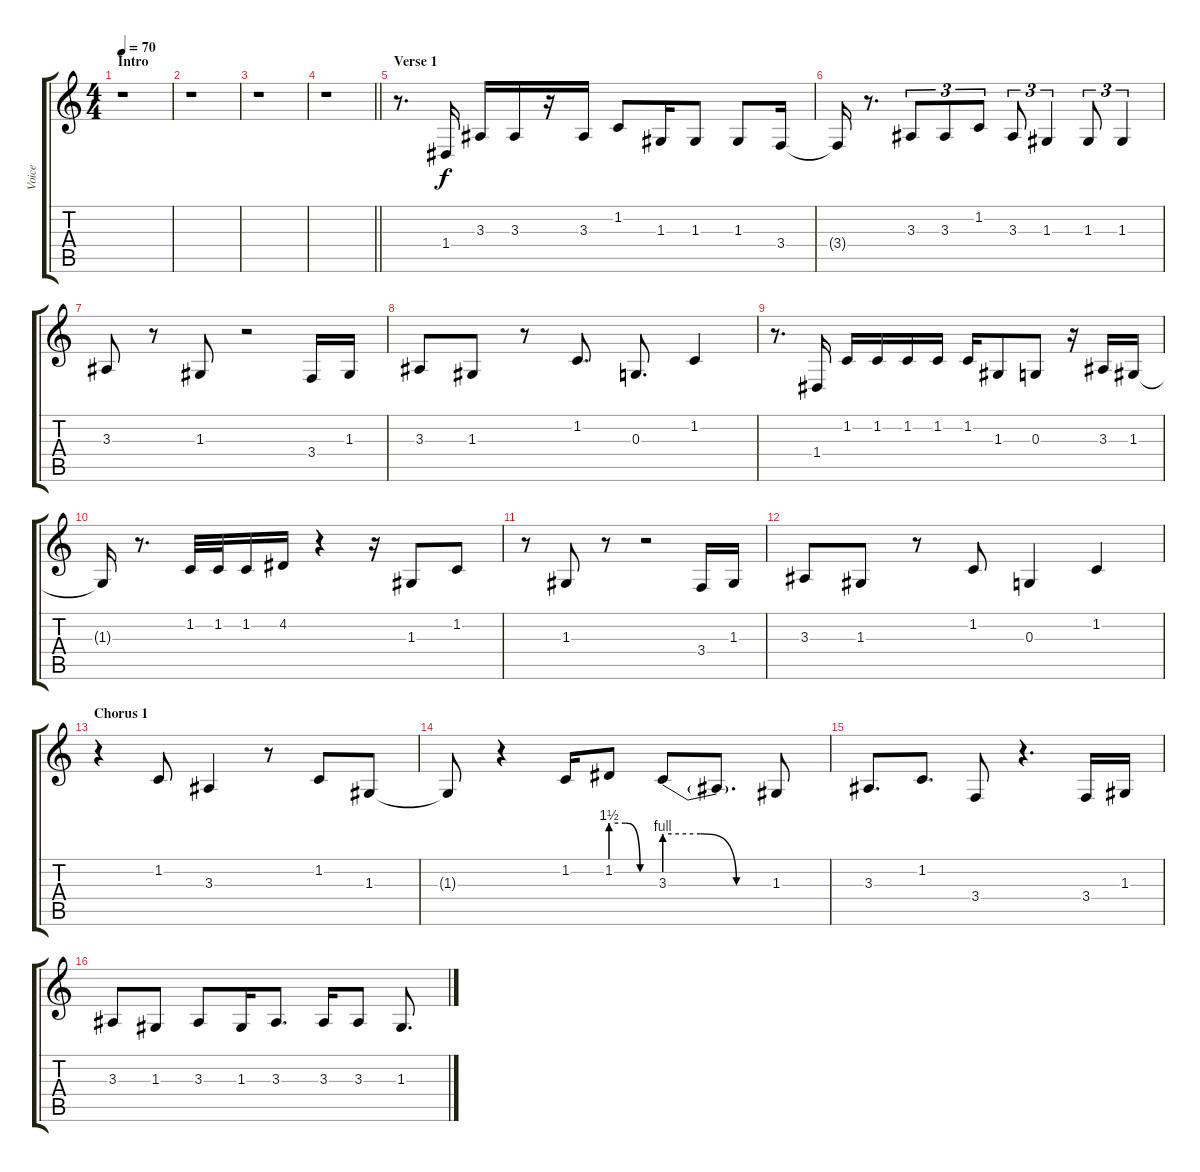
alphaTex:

\track ("Voice" "Voice") {instrument oboe}
\staff {score tabs}
\tuning (E4 B3 G3 D3 A2 E2) {hide}
\ts (4 4)
\section ("" "Intro")
\tempo 70
\clef g2
\ks c
r.1{dy f instrument oboe} |
r.1 |
r.1 |
\barLineRight lightlight
r.1 |
\section ("" "Verse 1")
r.8{d} 1.4.16 3.3.16 3.3.16 r.16 3.3.16 1.2.8 1.3.16 1.3.8 1.3.8 3.4.16 |
3.4{t}.16 r.8{d} 3.3.8{tu (3 2)} 3.3.8{tu (3 2)} 1.2.8{tu (3 2)} 3.3.8{tu (3 2)} 1.3.4{tu (3 2)} 1.3.8{tu (3 2)} 1.3.4{tu (3 2)} |
3.3.8 r.8 1.3.8 r.2 3.4.16 1.3.16 |
3.3.8 1.3.8 r.8 1.2.8{d} 0.3.8{d} 1.2.4 |
r.8{d} 1.4.16 1.2.16 1.2.16 1.2.16 1.2.16 1.2.16 1.3.8 0.3.8 r.16 3.3.16 1.3.16 |
1.3{t}.16 r.8{d} 1.2.32 1.2.32 1.2.16 4.2.16 r.4 r.16 1.3.8 1.2.8 |
r.8 1.3.8 r.8 r.2 3.4.16 1.3.16 |
3.3.8 1.3.8 r.8 1.2.8 0.3.4 1.2.4 |
\section ("" "Chorus 1")
r.4 1.2.8 3.3.4 r.8 1.2.8 1.3.8 |
1.3{t}.8 r.4 1.2.16 1.2{be (custom 0 6 20 6 40 0 60 0)}.8 3.3{be (custom 0 4 20 4 40 0 60 0)}.8 3.3{t}.8{d} 1.3.8 |
3.3.8{d} 1.2.8{d} 3.4.8 r.4{d} 3.4.16 1.3.16 |
3.3.8 1.3.8 3.3.8 1.3.16 3.3.8{d} 3.3.16 3.3.8 1.3.8{d}
